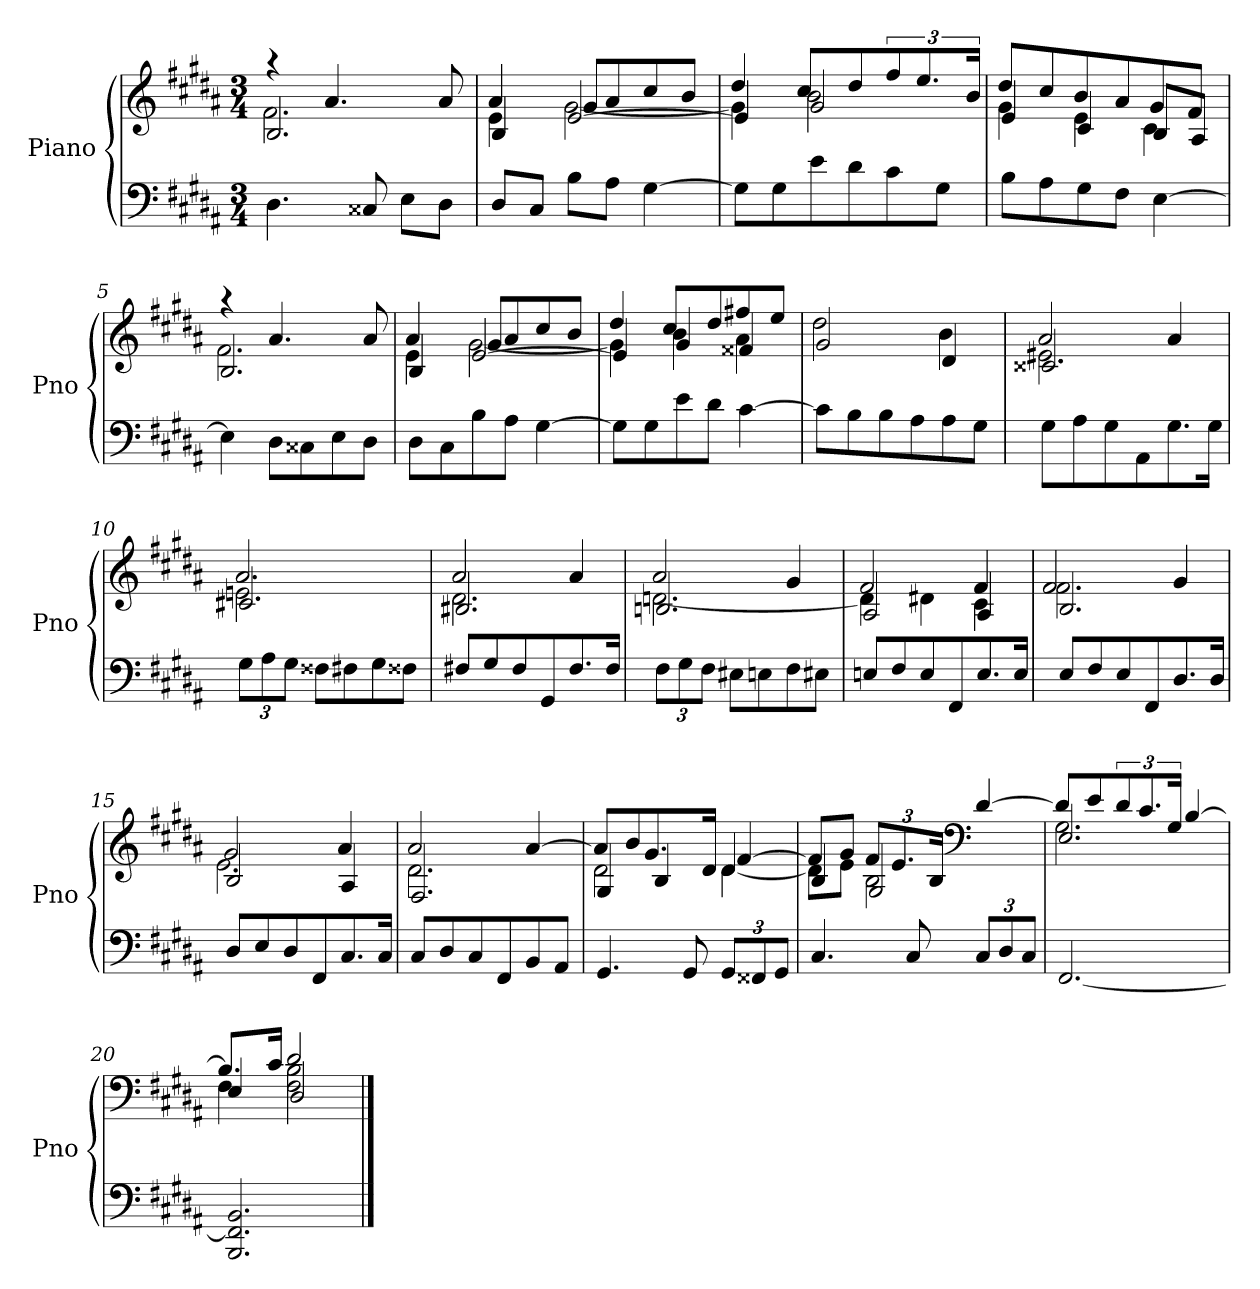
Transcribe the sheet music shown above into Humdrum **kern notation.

**kern	**kern
*part1	*part1
*staff2	*staff1
*I"Piano	*
*I'Pno	*
*clefF4	*clefG2
*k[f#c#g#d#a#]	*k[f#c#g#d#a#]
*B:	*B:
*M3/4	*M3/4
=1	=1
*	*^
*	*	*^
4.D#	2.B	2.f#	4raa
.	.	.	4.a#
8C##X	.	.	.
8EL	.	.	.
8D#J	.	.	8a#
=2	=2	=2	=2
8D#L	4B	4e	4a#
8C#J	.	.	.
8BL	[2e	[2g#	8g#L
8A#J	.	.	8a#
[4G#	.	.	8cc#
.	.	.	8bJ
=3	=3	=3	=3
8G#L]	4e]	4g#]	4dd#
8G#	.	.	.
8e	2g#	2b	8cc#L
8d#	.	.	8dd#
8c#	.	.	12ff#
.	.	.	12.ee
8G#J	.	.	.
.	.	.	24bJk
=4	=4	=4	=4
8BL	4e	4g#	8dd#L
8A#	.	.	8cc#
8G#	4c#	4e	8b
8F#J	.	.	8a#
[4E	8BL	4c#	8g#
.	8A#J	.	8f#J
=5	=5	=5	=5
4E]	2.B	2.f#	4raa
8D#L	.	.	4.a#
8C##X	.	.	.
8E	.	.	.
8D#J	.	.	8a#
=6	=6	=6	=6
8D#L	4B	4e	4a#
8C#	.	.	.
8B	[2e	[2g#	8g#L
8A#J	.	.	8a#
[4G#	.	.	8cc#
.	.	.	8bJ
=7	=7	=7	=7
8G#L]	4e]	4g#]	4dd#
8G#	.	.	.
8e	4g#	4b	8cc#L
8d#J	.	.	8dd#
[4c#	4f##X	4a#	8ff#X
.	.	.	8eeJ
*	*	*v	*v
=8	=8	=8
8c#L]	2g#	2dd#
8B	.	.
8B	.	.
8A#	.	.
8A#	4d#	4b
8G#J	.	.
=9	=9	=9
*	*	*^
8G#L	2.c##X	2.e#X	2a#
8A#	.	.	.
8G#	.	.	.
8AA#	.	.	.
8.G#	.	.	4a#
16G#Jk	.	.	.
=10	=10	=10	=10
12G#L	2.c#X	2.en	2.a#
12A#	.	.	.
12G#J	.	.	.
8F##XL	.	.	.
8F#X	.	.	.
8G#	.	.	.
8F##XJ	.	.	.
=11	=11	=11	=11
8F#XL	2.B#X	2.d#	2a#
8G#	.	.	.
8F#	.	.	.
8GG#	.	.	.
8.F#	.	.	4a#
16F#Jk	.	.	.
=12	=12	=12	=12
12F#L	2.Bn	[2.dn	2a#
12G#	.	.	.
12F#J	.	.	.
8E#XL	.	.	.
8En	.	.	.
8F#	.	.	4g#
8E#XJ	.	.	.
=13	=13	=13	=13
8EnL	2A#	4d]	2f#
8F#	.	.	.
8E	.	4d#X	.
8FF#	.	.	.
8.E	4A#	4c#	4f#
16EJk	.	.	.
=14	=14	=14	=14
8EL	2.B	2.f#	2f#
8F#	.	.	.
8E	.	.	.
8FF#	.	.	.
8.D#	.	.	4g#
16D#Jk	.	.	.
=15	=15	=15	=15
8D#L	2B	2.e	2g#
8E	.	.	.
8D#	.	.	.
8FF#	.	.	.
8.C#	4A#	.	4a#
16C#Jk	.	.	.
=16	=16	=16	=16
8C#L	2.F#	2.d#	2a#
8D#	.	.	.
8C#	.	.	.
8FF#	.	.	.
8BB	.	.	[4a#
8AA#J	.	.	.
=17	=17	=17	=17
4.GG#	4G#	2d#	8a#L]
.	.	.	8b
.	4B	.	8.g#
8GG#	.	.	.
.	.	.	16d#Jk
12GG#L	4d#	[4d#	[4f#
12FF##X	.	.	.
12GG#J	.	.	.
=18	=18	=18	=18
4.C#	4B	8d#L]	8f#L]
.	.	8eJ	8g#J
.	2G#	2B	12f#L
.	.	.	12.e
8C#	.	.	.
.	.	.	24BJk
*	*clefF4	*	*
12C#L	.	.	[4d#
12D#	.	.	.
12C#J	.	.	.
=19	=19	=19	=19
[2.FF#	2.E	2.G#	8d#L]
.	.	.	8e
.	.	.	12d#
.	.	.	12.c#
.	.	.	24G#Jk
.	.	.	[4B
=20	=20	=20	=20
2.BBB 2.FF#] 2.BB	4E	4F#	8.BL]
.	.	.	16c#Jk
.	2D#	2F# 2B	2d#
*	*v	*v	*v
==	==
*-	*-
